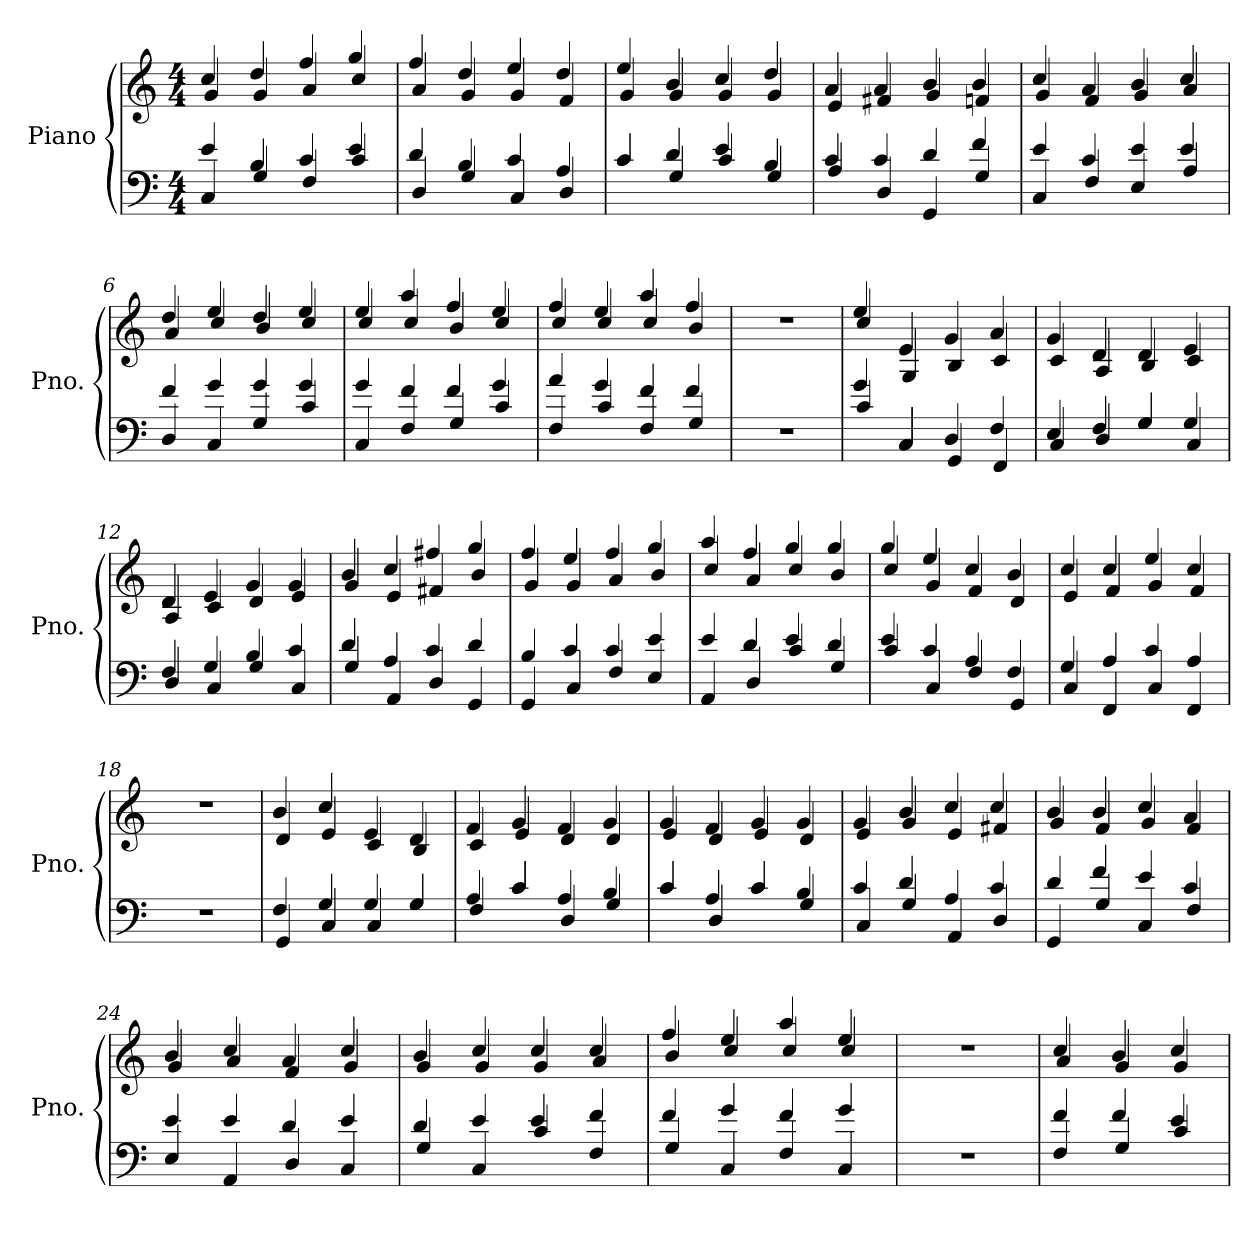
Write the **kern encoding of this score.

**kern	**kern
*part1	*part1
*staff2	*staff1
*I"Piano	*
*I'Pno.	*
*clefF4	*clefG2
*k[]	*k[]
*M4/4	*M4/4
*MM80	*MM80
=1	=1
*^	*^
4e/	4C/	4cc/	4g/
4B/	4G/	4dd/	4g/
4c/	4F/	4ff/	4a/
4e/	4c/	4gg/	4cc/
=2	=2	=2	=2
4d/	4D/	4ff/	4a/
4B/	4G/	4dd/	4g/
4c/	4C/	4ee/	4g/
4A/	4D/	4dd/	4f/
=3	=3	=3	=3
4c/	4c/	4ee/	4g/
4d/	4G/	4b/	4g/
4e/	4c/	4cc/	4g/
4B/	4G/	4dd/	4g/
=4	=4	=4	=4
4c/	4A/	4a/	4e/
4c/	4D/	4a/	4f#/
4d/	4GG/	4b/	4g/
4f/	4G/	4b/	4f/
=5	=5	=5	=5
4e/	4C/	4cc/	4g/
4c/	4F/	4a/	4f/
4e/	4E/	4b/	4g/
4e/	4A/	4cc/	4a/
=6	=6	=6	=6
4f/	4D/	4dd/	4a/
4g/	4C/	4ee/	4cc/
4g/	4G/	4dd/	4b/
4g/	4c/	4ee/	4cc/
=7	=7	=7	=7
4g/	4C/	4ee/	4cc/
4f/	4F/	4aa/	4cc/
4f/	4G/	4ff/	4b/
4g/	4c/	4ee/	4cc/
=8	=8	=8	=8
4a/	4F/	4ff/	4cc/
4g/	4c/	4ee/	4cc/
4f/	4F/	4aa/	4cc/
4f/	4G/	4ff/	4b/
*v	*v	*	*
*	*v	*v
=9	=9
1r	1r
=10	=10
*^	*^
4g/	4c/	4ee/	4cc/
4C/	4C/	4e/	4G/
4D/	4GG/	4g/	4B/
4F/	4FF/	4a/	4c/
=11	=11	=11	=11
4E/	4C/	4g/	4c/
4F/	4D/	4d/	4A/
4G/	4G/	4d/	4B/
4G/	4C/	4e/	4c/
=12	=12	=12	=12
4F/	4D/	4d/	4A/
4G/	4C/	4e/	4c/
4B/	4G/	4g/	4d/
4c/	4C/	4g/	4e/
=13	=13	=13	=13
4d/	4G/	4b/	4g/
4A/	4AA/	4cc/	4e/
4c/	4D/	4ff#/	4f#/
4d/	4GG/	4gg/	4b/
=14	=14	=14	=14
4B/	4GG/	4ff/	4g/
4c/	4C/	4ee/	4g/
4c/	4F/	4ff/	4a/
4e/	4E/	4gg/	4b/
=15	=15	=15	=15
4e/	4AA/	4aa/	4cc/
4d/	4D/	4ff/	4a/
4e/	4c/	4gg/	4cc/
4d/	4G/	4gg/	4b/
=16	=16	=16	=16
4e/	4c/	4gg/	4cc/
4c/	4C/	4ee/	4g/
4A/	4F/	4cc/	4f/
4F/	4GG/	4b/	4d/
=17	=17	=17	=17
4G/	4C/	4cc/	4e/
4A/	4FF/	4cc/	4f/
4c/	4C/	4ee/	4g/
4A/	4FF/	4cc/	4f/
*v	*v	*	*
*	*v	*v
=18	=18
1r	1r
=19	=19
*^	*^
4F/	4GG/	4b/	4d/
4G/	4C/	4cc/	4e/
4G/	4C/	4e/	4c/
4G/	4G/	4d/	4B/
=20	=20	=20	=20
4A/	4F/	4f/	4c/
4c/	4c/	4g/	4e/
4A/	4D/	4f/	4d/
4B/	4G/	4g/	4d/
=21	=21	=21	=21
4c/	4c/	4g/	4e/
4A/	4D/	4f/	4d/
4c/	4c/	4g/	4e/
4B/	4G/	4g/	4d/
=22	=22	=22	=22
4c/	4C/	4g/	4e/
4d/	4G/	4b/	4g/
4A/	4AA/	4cc/	4e/
4c/	4D/	4cc/	4f#/
=23	=23	=23	=23
4d/	4GG/	4b/	4g/
4f/	4G/	4b/	4f/
4e/	4C/	4cc/	4g/
4c/	4F/	4a/	4f/
=24	=24	=24	=24
4e/	4E/	4b/	4g/
4e/	4AA/	4cc/	4a/
4d/	4D/	4a/	4f/
4e/	4C/	4cc/	4g/
=25	=25	=25	=25
4d/	4G/	4b/	4g/
4e/	4C/	4cc/	4g/
4e/	4c/	4cc/	4g/
4f/	4F/	4cc/	4a/
=26	=26	=26	=26
4f/	4G/	4ff/	4b/
4g/	4C/	4ee/	4cc/
4f/	4F/	4aa/	4cc/
4g/	4C/	4ee/	4cc/
*v	*v	*	*
*	*v	*v
=27	=27
1r	1r
=28	=28
*^	*^
4f/	4F/	4cc/	4a/
4f/	4G/	4b/	4g/
4e/	4c/	4cc/	4g/
*v	*v	*	*
*	*v	*v
=	=
*-	*-
